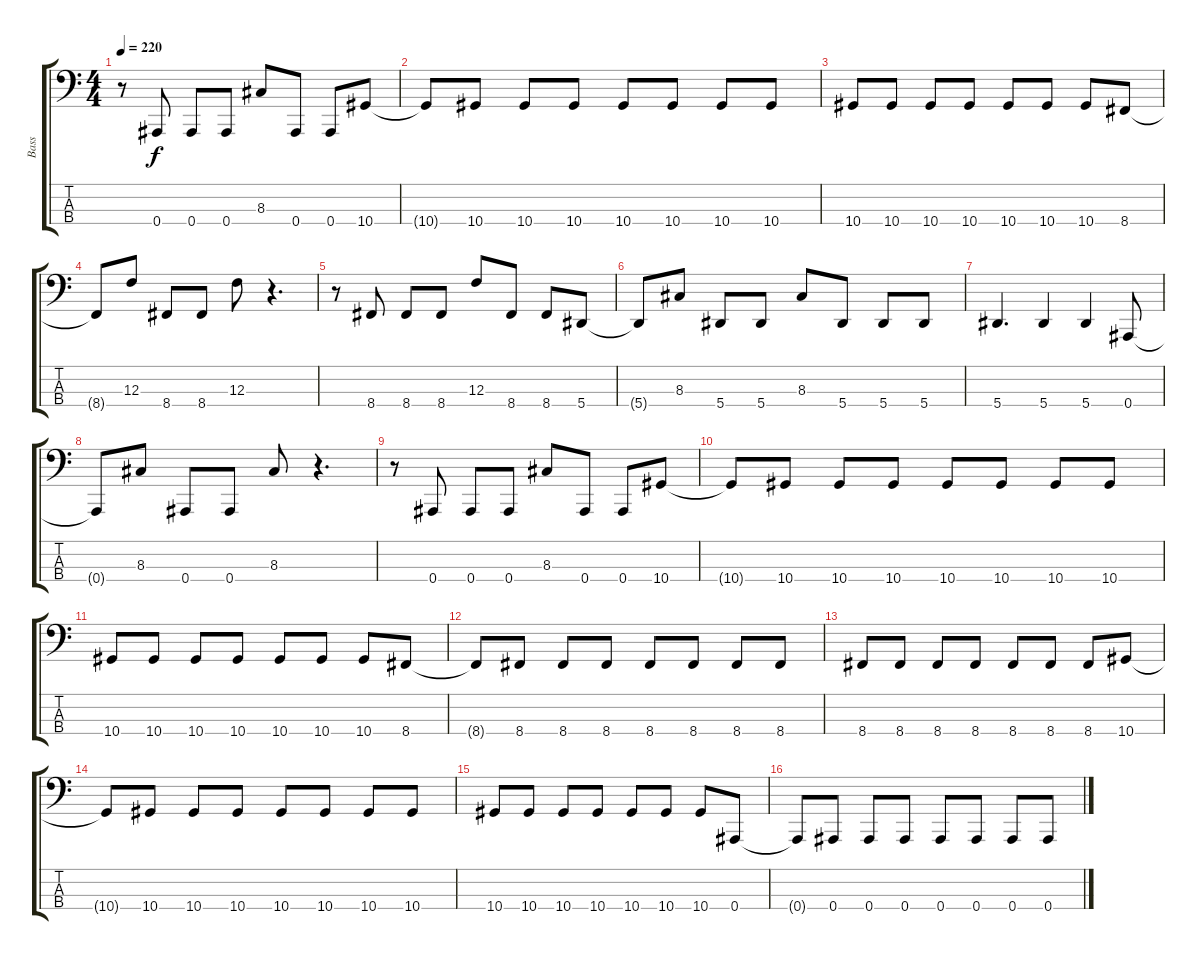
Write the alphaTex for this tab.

\track ("Bass" "Bass") {instrument electricbasspick}
\staff {score tabs}
\tuning (Eb2 Bb1 F1 Bb0) {hide}
\ts (4 4)
\tempo 220
\clef f4
\ks c
r.8{dy f} 0.4.8 0.4.8 0.4.8 8.3.8 0.4.8 0.4.8 10.4.8 |
10.4{t}.8 10.4.8 10.4.8 10.4.8 10.4.8 10.4.8 10.4.8 10.4.8 |
10.4.8 10.4.8 10.4.8 10.4.8 10.4.8 10.4.8 10.4.8 8.4.8 |
8.4{t}.8 12.3.8 8.4.8 8.4.8 12.3.8 r.4{d} |
r.8 8.4.8 8.4.8 8.4.8 12.3.8 8.4.8 8.4.8 5.4.8 |
5.4{t}.8 8.3.8 5.4.8 5.4.8 8.3.8 5.4.8 5.4.8 5.4.8 |
5.4.4{d} 5.4.4 5.4.4 0.4.8 |
0.4{t}.8 8.3.8 0.4.8 0.4.8 8.3.8 r.4{d} |
r.8 0.4.8 0.4.8 0.4.8 8.3.8 0.4.8 0.4.8 10.4.8 |
10.4{t}.8 10.4.8 10.4.8 10.4.8 10.4.8 10.4.8 10.4.8 10.4.8 |
10.4.8 10.4.8 10.4.8 10.4.8 10.4.8 10.4.8 10.4.8 8.4.8 |
8.4{t}.8 8.4.8 8.4.8 8.4.8 8.4.8 8.4.8 8.4.8 8.4.8 |
8.4.8 8.4.8 8.4.8 8.4.8 8.4.8 8.4.8 8.4.8 10.4.8 |
10.4{t}.8 10.4.8 10.4.8 10.4.8 10.4.8 10.4.8 10.4.8 10.4.8 |
10.4.8 10.4.8 10.4.8 10.4.8 10.4.8 10.4.8 10.4.8 0.4.8 |
0.4{t}.8 0.4.8 0.4.8 0.4.8 0.4.8 0.4.8 0.4.8 0.4.8
